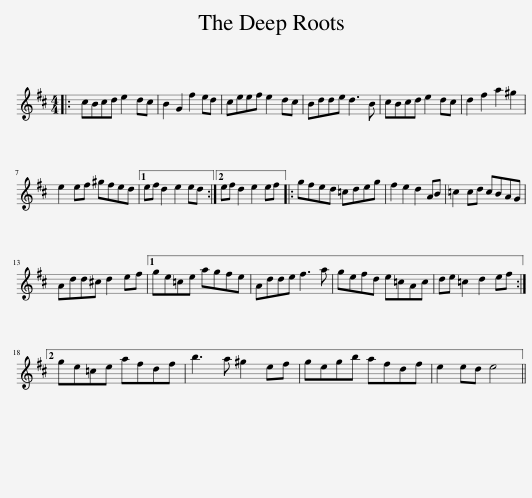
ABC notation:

X:1
L:1/8
M:4/4
I:linebreak $
K:D
V:1 treble
V:1
|: cBcd e2 dc | B2 G2 f2 ed | ceef e2 dc | Bdde d3 B | cBcd e2 dc | %5
 d2 f2 a2 ^g2 |$ e2 ef ^gfed |1 ef d2 e2 ed :|2 ef d2 e2 ef |: gfed =cdeg | %10
 f2 e2 d2 AB | =c2 cd cBAG |$ Add^c d2 ef |1 ge=ce agfe | Adde f3 a | %15
 gefd e=cAc | de =c2 d2 ef :|2$ ge=ce afdf | b3 a ^g2 ef | gegb afdf | %20
 e2 ed e4 || %21
